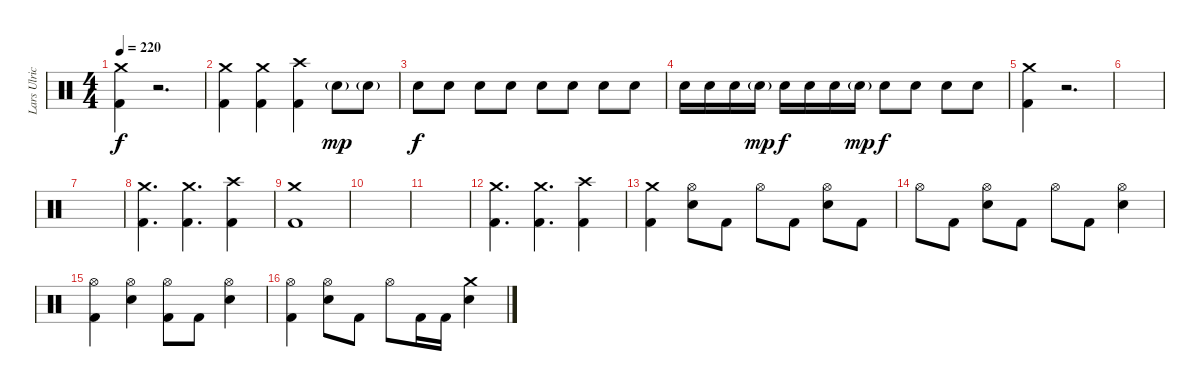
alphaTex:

\track ("Lars Ulrich (Drums)" "Lars Ulric") {instrument percussion}
\staff {score}
\articulation defaults
\ts (4 4)
\tempo 220
\clef neutral
\ks c
("Crash medium (hit)" "Kick (hit) 2").4{dy f} r.2{d volume 0} |
("Crash medium (hit)" "Kick (hit) 2").4{volume 16} ("Crash medium (hit)" "Kick (hit) 2").4 ("Crash high (hit)" "Kick (hit) 2").4 "Electric Snare (hit)"{g}.8{dy mp} "Electric Snare (hit)"{g}.8 |
"Electric Snare (hit)".8{dy f} "Electric Snare (hit)".8 "Electric Snare (hit)".8 "Electric Snare (hit)".8 "Electric Snare (hit)".8 "Electric Snare (hit)".8 "Electric Snare (hit)".8 "Electric Snare (hit)".8 |
"Electric Snare (hit)".16 "Electric Snare (hit)".16 "Electric Snare (hit)".16 "Electric Snare (hit)"{g}.16{dy mp} "Electric Snare (hit)".16{dy f} "Electric Snare (hit)".16 "Electric Snare (hit)".16 "Electric Snare (hit)"{g}.16{dy mp} "Electric Snare (hit)".8{dy f} "Electric Snare (hit)".8 "Electric Snare (hit)".8 "Electric Snare (hit)".8 |
("Crash medium (hit)" "Kick (hit) 2").4 r.2{d volume 0} |
|
|
("Crash medium (hit)" "Kick (hit) 2").4{d volume 16} ("Crash medium (hit)" "Kick (hit) 2").4{d} ("Crash high (hit)" "Kick (hit) 2").4 |
("Crash medium (hit)" "Kick (hit) 2").1 |
|
|
("Crash medium (hit)" "Kick (hit) 2").4{d} ("Crash medium (hit)" "Kick (hit) 2").4{d} ("Crash high (hit)" "Kick (hit) 2").4 |
("Crash medium (hit)" "Kick (hit) 2").4 ("Hi-Hat (open)" "Electric Snare (hit)").8 "Kick (hit) 2".8 "Hi-Hat (open)".8 "Kick (hit) 2".8 ("Hi-Hat (open)" "Electric Snare (hit)").8 "Kick (hit) 2".8 |
"Hi-Hat (open)".8 "Kick (hit) 2".8 ("Hi-Hat (open)" "Electric Snare (hit)").8 "Kick (hit) 2".8 "Hi-Hat (open)".8 "Kick (hit) 2".8 ("Hi-Hat (open)" "Electric Snare (hit)").4 |
("Hi-Hat (open)" "Kick (hit) 2").4 ("Hi-Hat (open)" "Electric Snare (hit)").4 ("Hi-Hat (open)" "Kick (hit) 2").8 "Kick (hit) 2".8 ("Hi-Hat (open)" "Electric Snare (hit)").4 |
("Hi-Hat (open)" "Kick (hit) 2").4 ("Hi-Hat (open)" "Electric Snare (hit)").8 "Kick (hit) 2".8 "Hi-Hat (open)".8 "Kick (hit) 2".16 "Kick (hit) 2".16 ("Crash medium (hit)" "Electric Snare (hit)").4
